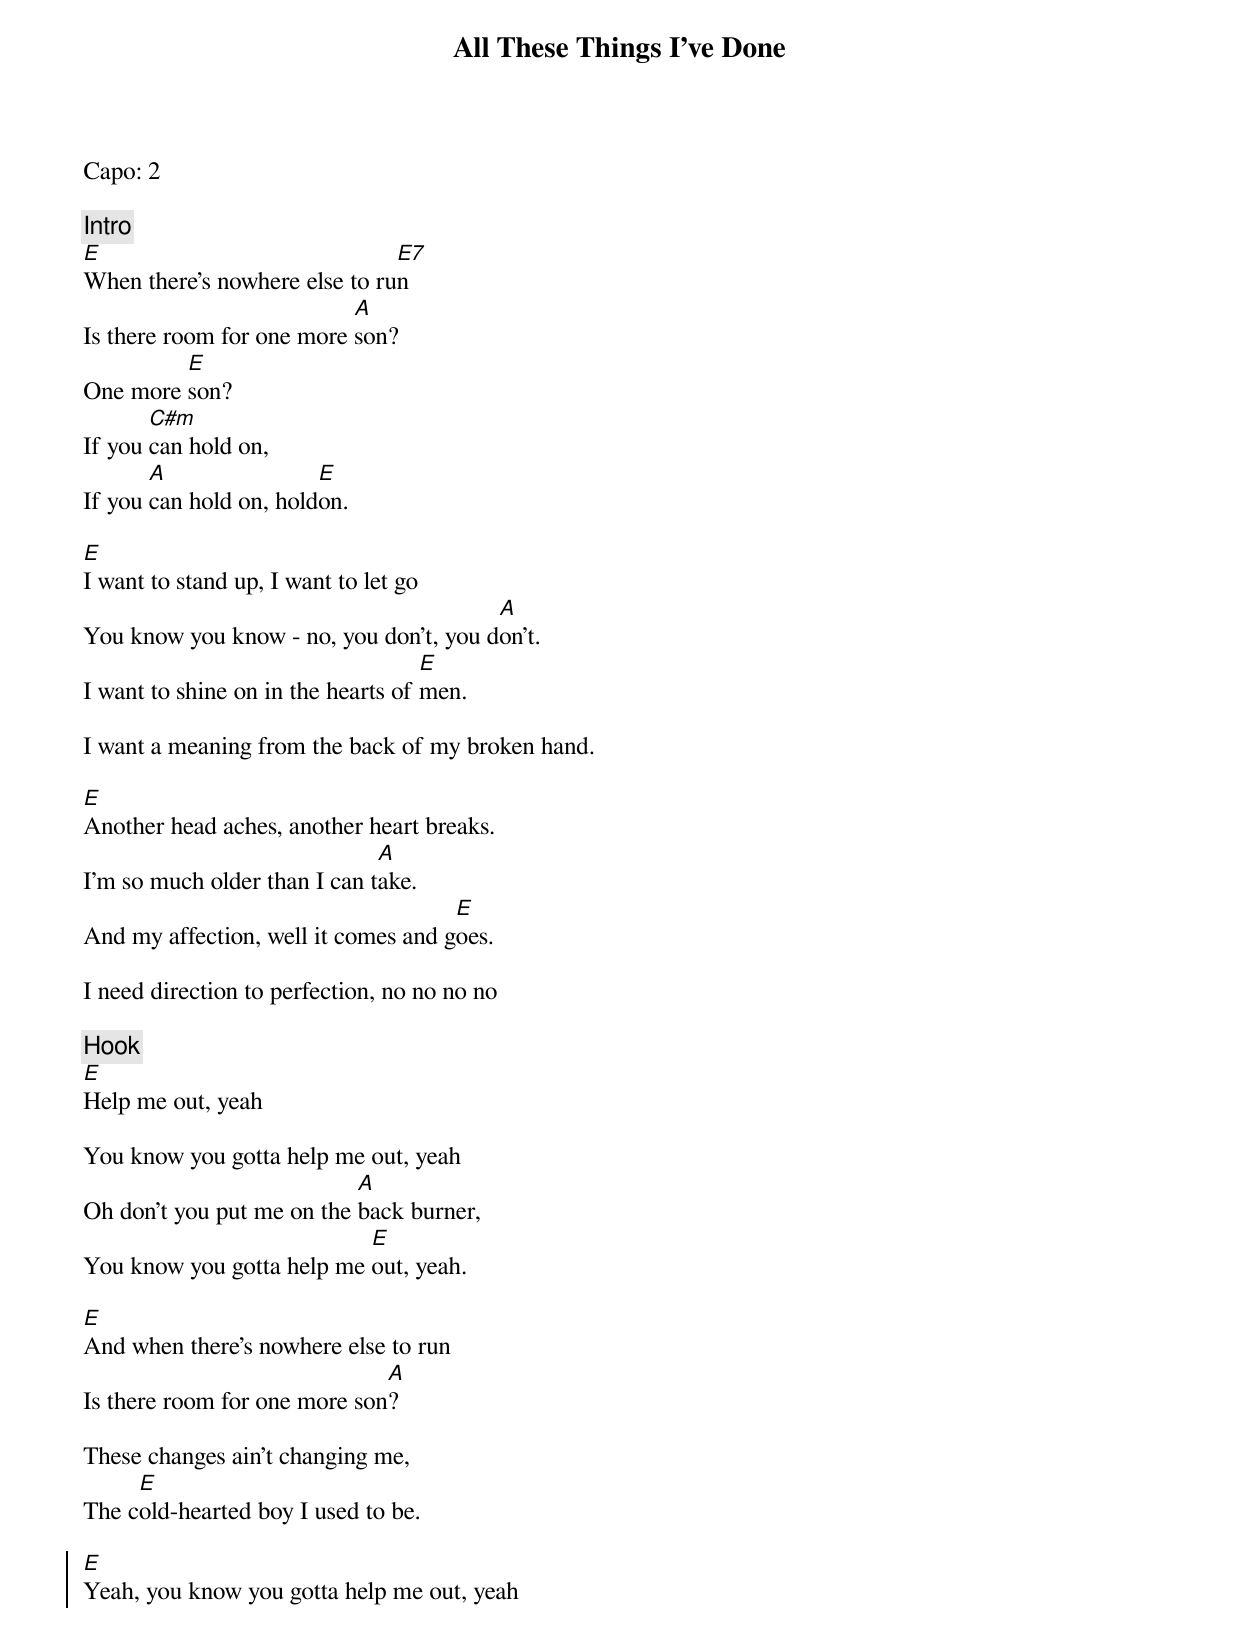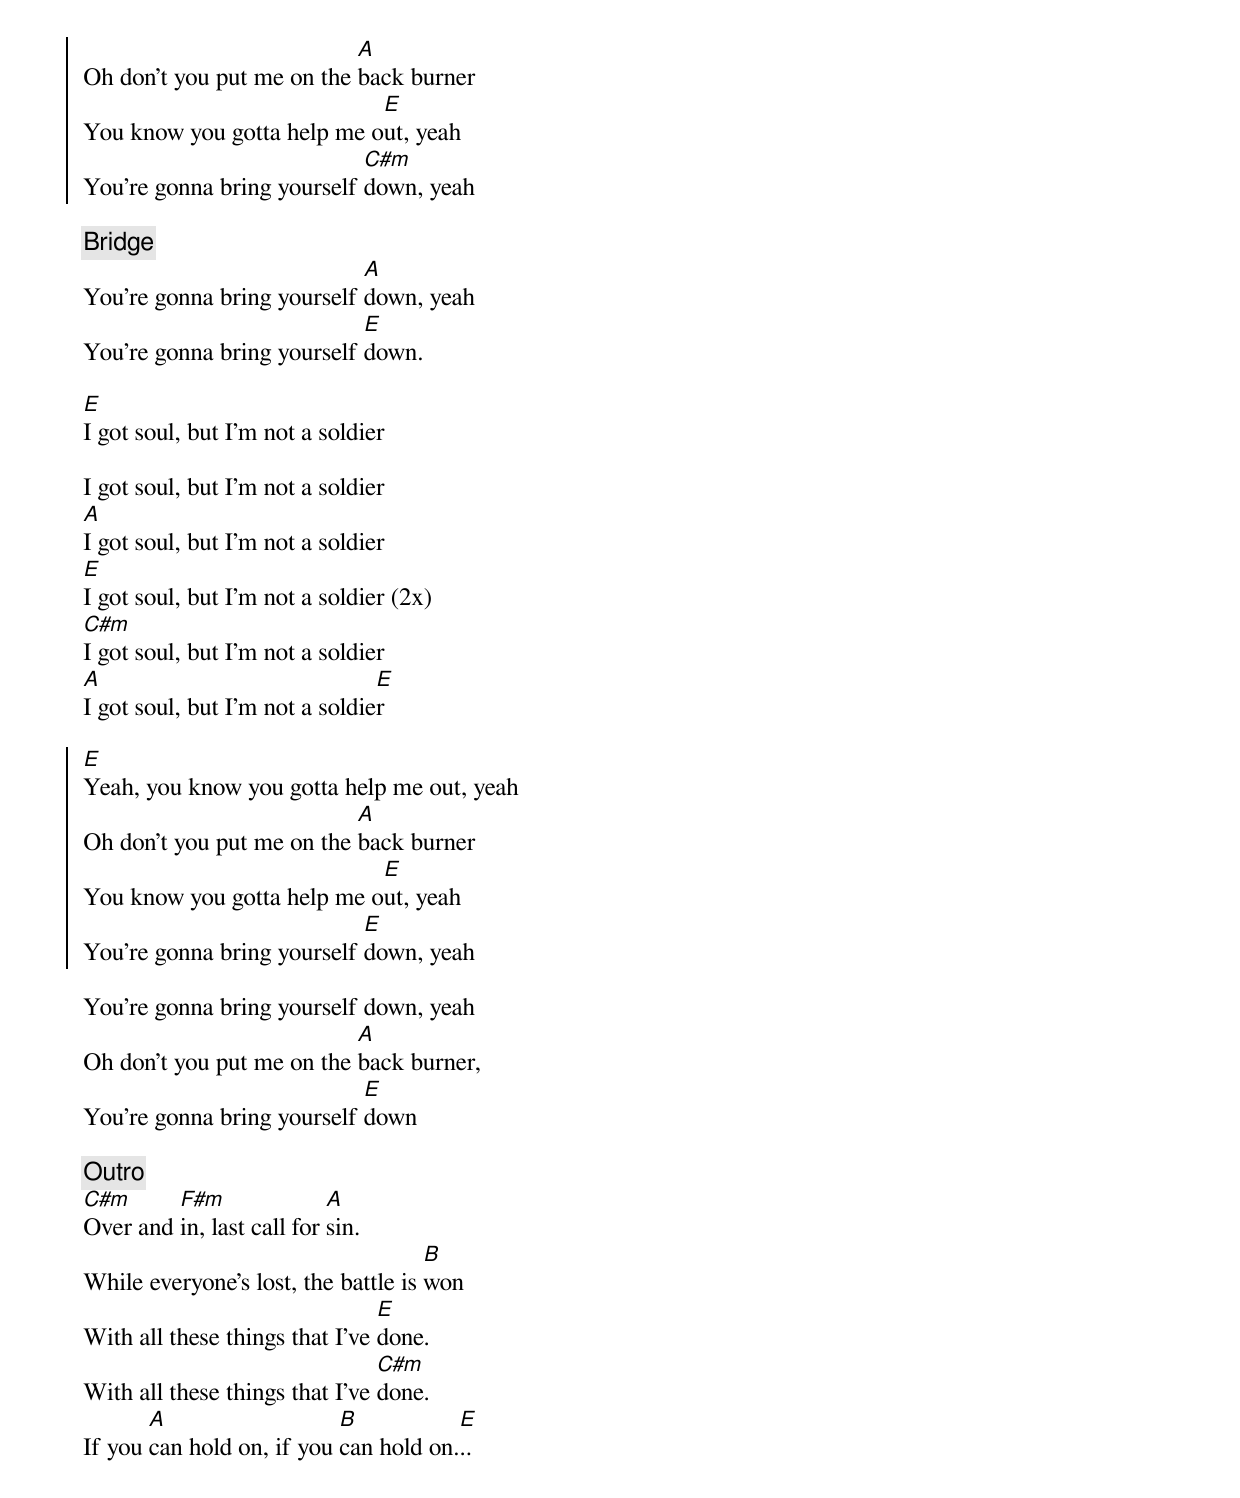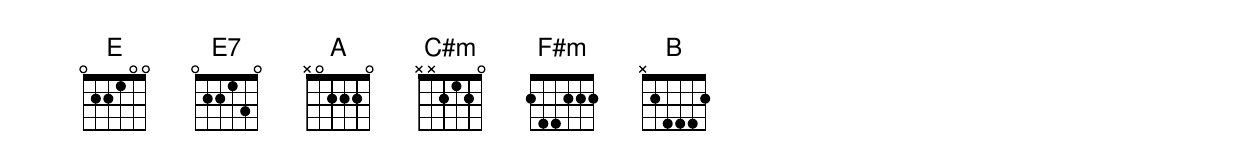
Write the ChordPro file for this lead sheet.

{title:All These Things I've Done}
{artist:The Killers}

Capo: 2

{comment: Intro}
[E]When there's nowhere else to ru[E7]n
Is there room for one more [A]son?
One more [E]son?
If you [C#m]can hold on,
If you [A]can hold on, hold[E]on.

{start_of_verse}
[E]I want to stand up, I want to let go
You know you know - no, you don't, you d[A]on't.
I want to shine on in the hearts of [E]men.
{end_of_verse}

I want a meaning from the back of my broken hand.

[E]Another head aches, another heart breaks.
I'm so much older than I can t[A]ake.
And my affection, well it comes and g[E]oes.

I need direction to perfection, no no no no

{comment: Hook}
[E]Help me out, yeah

You know you gotta help me out, yeah
Oh don't you put me on the [A]back burner,
You know you gotta help me [E]out, yeah.

{start_of_verse}
[E]And when there's nowhere else to run
Is there room for one more son[A]?
{end_of_verse}

These changes ain't changing me,
The c[E]old-hearted boy I used to be.

{start_of_chorus}
[E]Yeah, you know you gotta help me out, yeah
Oh don't you put me on the [A]back burner
You know you gotta help me o[E]ut, yeah
You're gonna bring yourself [C#m]down, yeah
{end_of_chorus}

{comment: Bridge}
You're gonna bring yourself [A]down, yeah
You're gonna bring yourself [E]down.

[E]I got soul, but I'm not a soldier

I got soul, but I'm not a soldier
[A]I got soul, but I'm not a soldier
[E]I got soul, but I'm not a soldier (2x)
[C#m]I got soul, but I'm not a soldier
[A]I got soul, but I'm not a soldie[E]r

{start_of_chorus}
[E]Yeah, you know you gotta help me out, yeah
Oh don't you put me on the [A]back burner
You know you gotta help me o[E]ut, yeah
You're gonna bring yourself [E]down, yeah
{end_of_chorus}

You're gonna bring yourself down, yeah
Oh don't you put me on the [A]back burner,
You're gonna bring yourself [E]down

{comment: Outro}
[C#m]Over and [F#m]in, last call for [A]sin.
While everyone's lost, the battle is [B]won
With all these things that I've [E]done.
With all these things that I've [C#m]done.
If you [A]can hold on, if you [B]can hold on.[E]..
